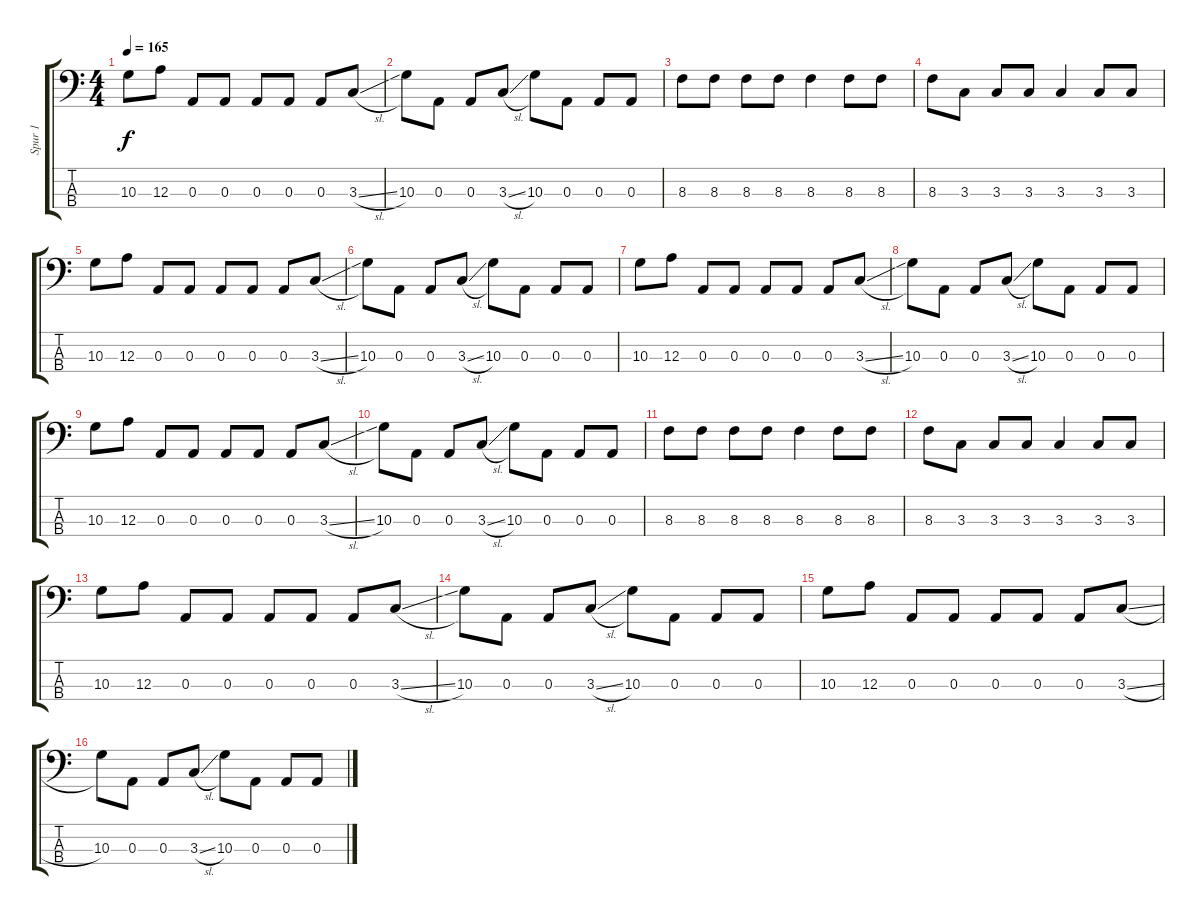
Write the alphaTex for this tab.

\track ("Spur 1" "Spur 1") {instrument fretlessbass}
\staff {score tabs}
\tuning (G2 D2 A1 E1) {hide}
\ts (4 4)
\tempo 165
\clef f4
\ks c
10.3.8{dy f} 12.3.8 0.3.8 0.3.8 0.3.8 0.3.8 0.3.8 3.3{sl}.8 |
10.3.8 0.3.8 0.3.8 3.3{sl}.8 10.3.8 0.3.8 0.3.8 0.3.8 |
8.3.8 8.3.8 8.3.8 8.3.8 8.3.4 8.3.8 8.3.8 |
8.3.8 3.3.8 3.3.8 3.3.8 3.3.4 3.3.8 3.3.8 |
10.3.8{volume 16 instrument fretlessbass} 12.3.8 0.3.8 0.3.8 0.3.8 0.3.8 0.3.8 3.3{sl}.8 |
10.3.8 0.3.8 0.3.8 3.3{sl}.8 10.3.8 0.3.8 0.3.8 0.3.8 |
10.3.8 12.3.8 0.3.8 0.3.8 0.3.8 0.3.8 0.3.8 3.3{sl}.8 |
10.3.8 0.3.8 0.3.8 3.3{sl}.8 10.3.8 0.3.8 0.3.8 0.3.8 |
10.3.8 12.3.8 0.3.8 0.3.8 0.3.8 0.3.8 0.3.8 3.3{sl}.8 |
10.3.8 0.3.8 0.3.8 3.3{sl}.8 10.3.8 0.3.8 0.3.8 0.3.8 |
8.3.8 8.3.8 8.3.8 8.3.8 8.3.4 8.3.8 8.3.8 |
8.3.8 3.3.8 3.3.8 3.3.8 3.3.4 3.3.8 3.3.8 |
10.3.8 12.3.8 0.3.8 0.3.8 0.3.8 0.3.8 0.3.8 3.3{sl}.8 |
10.3.8 0.3.8 0.3.8 3.3{sl}.8 10.3.8 0.3.8 0.3.8 0.3.8 |
10.3.8 12.3.8 0.3.8 0.3.8 0.3.8 0.3.8 0.3.8 3.3{sl}.8 |
10.3.8 0.3.8 0.3.8 3.3{sl}.8 10.3.8 0.3.8 0.3.8 0.3.8
